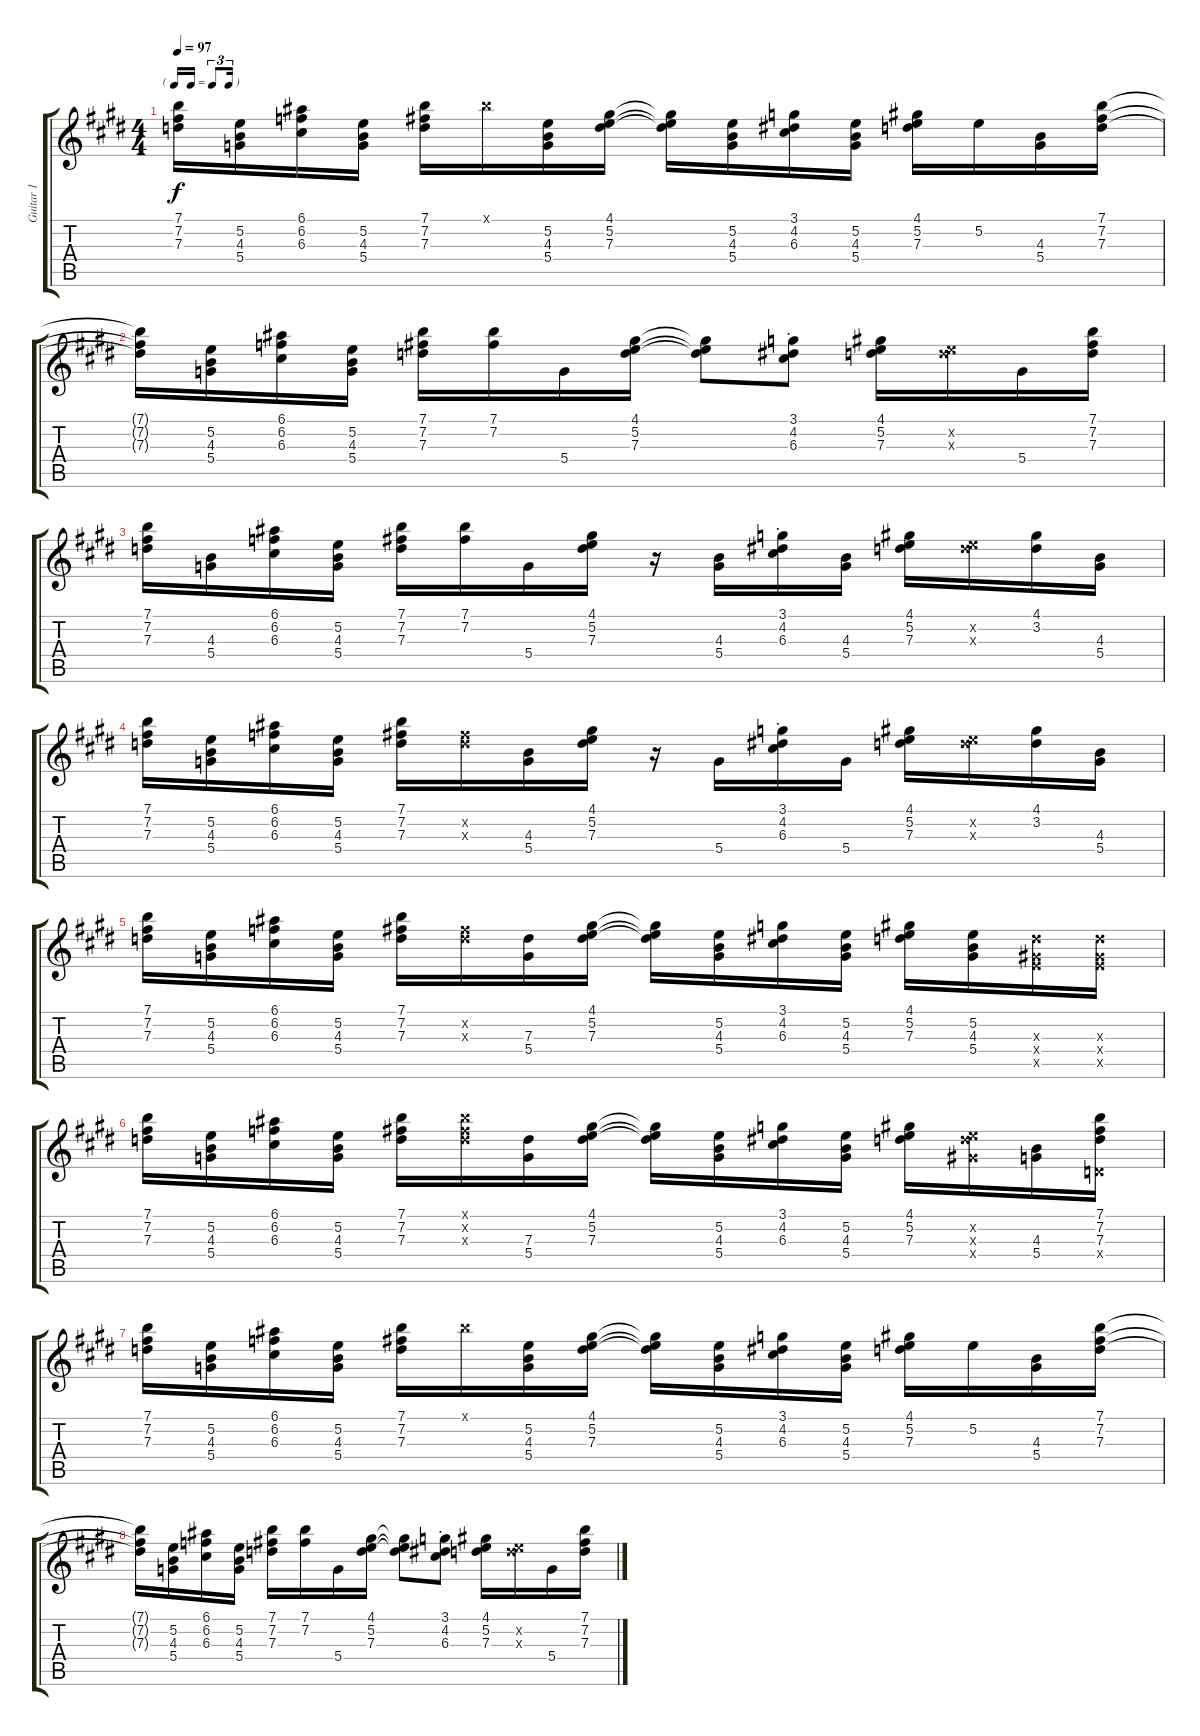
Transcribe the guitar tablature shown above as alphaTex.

\track ("Guitar 1" "Guitar 1") {instrument electricguitarclean}
\staff {score tabs}
\tuning (E4 B3 G3 D3 A2 E2) {hide}
\ts (4 4)
\tf triplet16th
\tempo 97
\clef g2
\ks c#minor
(7.1 7.2 7.3).16{dy f} (5.2 4.3 5.4).16 (6.1 6.2 6.3).16 (5.2 4.3 5.4).16 (7.1 7.2 7.3).16 7.1{x}.16 (5.2 4.3 5.4).16 (4.1 5.2 7.3).16 (4.1{t} 5.2{t} 7.3{t}).16 (5.2 4.3 5.4).16 (3.1 4.2 6.3).16 (5.2 4.3 5.4).16 (4.1 5.2 7.3).16 5.2.16 (4.3 5.4).16 (7.1 7.2 7.3).16 |
\ks e
(7.1{t} 7.2{t} 7.3{t}).16 (5.2 4.3 5.4).16 (6.1 6.2 6.3).16 (5.2 4.3 5.4).16 (7.1 7.2 7.3).16 (7.1 7.2).16 5.4.16 (4.1 5.2 7.3).16 (4.1{t} 5.2{t} 7.3{t}).8 (3.1{st} 4.2{st} 6.3{st}).8 (4.1 5.2 7.3).16 (5.2{x} 7.3{x}).16 5.4.16 (7.1 7.2 7.3).16 |
\ks c#minor
(7.1 7.2 7.3).16 (4.3 5.4).16 (6.1 6.2 6.3).16 (5.2 4.3 5.4).16 (7.1 7.2 7.3).16 (7.1 7.2).16 5.4.16 (4.1 5.2 7.3).16 r.16 (4.3 5.4).16 (3.1{st} 4.2{st} 6.3{st}).16 (4.3 5.4).16 (4.1 5.2 7.3).16 (5.2{x} 7.3{x}).16 (4.1 3.2).16 (4.3 5.4).16 |
\ks e
(7.1 7.2 7.3).16 (5.2 4.3 5.4).16 (6.1 6.2 6.3).16 (5.2 4.3 5.4).16 (7.1 7.2 7.3).16 (7.2{x} 7.3{x}).16 (4.3 5.4).16 (4.1 5.2 7.3).16 r.16 5.4.16 (3.1{st} 4.2{st} 6.3{st}).16 5.4.16 (4.1 5.2 7.3).16 (5.2{x} 7.3{x}).16 (4.1 3.2).16 (4.3 5.4).16 |
\ks c#minor
(7.1 7.2 7.3).16{instrument electricguitarclean} (5.2 4.3 5.4).16 (6.1 6.2 6.3).16 (5.2 4.3 5.4).16 (7.1 7.2 7.3).16 (7.2{x} 7.3{x}).16 (7.3 5.4).16 (4.1 5.2 7.3).16 (4.1{t} 5.2{t} 7.3{t}).16 (5.2 4.3 5.4).16 (3.1 4.2 6.3).16 (5.2 4.3 5.4).16 (4.1 5.2 7.3).16 (5.2 4.3 5.4).16 (7.3{x} 6.4{x} 7.5{x}).16 (7.3{x} 6.4{x} 7.5{x}).16 |
\ks e
(7.1 7.2 7.3).16 (5.2 4.3 5.4).16 (6.1 6.2 6.3).16 (5.2 4.3 5.4).16 (7.1 7.2 7.3).16 (7.1{x} 7.2{x} 7.3{x}).16 (7.3 5.4).16 (4.1 5.2 7.3).16 (4.1{t} 5.2{t} 7.3{t}).16 (5.2 4.3 5.4).16 (3.1 4.2 6.3).16 (5.2 4.3 5.4).16 (4.1 5.2 7.3).16 (5.2{x} 7.3{x} 6.4{x}).16 (4.3 5.4).16 (7.1 7.2 7.3 0.4{x}).16 |
\ks c#minor
(7.1 7.2 7.3).16{volume 0} (5.2 4.3 5.4).16 (6.1 6.2 6.3).16 (5.2 4.3 5.4).16 (7.1 7.2 7.3).16 7.1{x}.16 (5.2 4.3 5.4).16 (4.1 5.2 7.3).16 (4.1{t} 5.2{t} 7.3{t}).16 (5.2 4.3 5.4).16 (3.1 4.2 6.3).16 (5.2 4.3 5.4).16 (4.1 5.2 7.3).16 5.2.16 (4.3 5.4).16 (7.1 7.2 7.3).16 |
\ks e
(7.1{t} 7.2{t} 7.3{t}).16 (5.2 4.3 5.4).16 (6.1 6.2 6.3).16 (5.2 4.3 5.4).16 (7.1 7.2 7.3).16 (7.1 7.2).16 5.4.16 (4.1 5.2 7.3).16 (4.1{t} 5.2{t} 7.3{t}).8 (3.1{st} 4.2{st} 6.3{st}).8 (4.1 5.2 7.3).16 (5.2{x} 7.3{x}).16 5.4.16 (7.1 7.2 7.3).16
